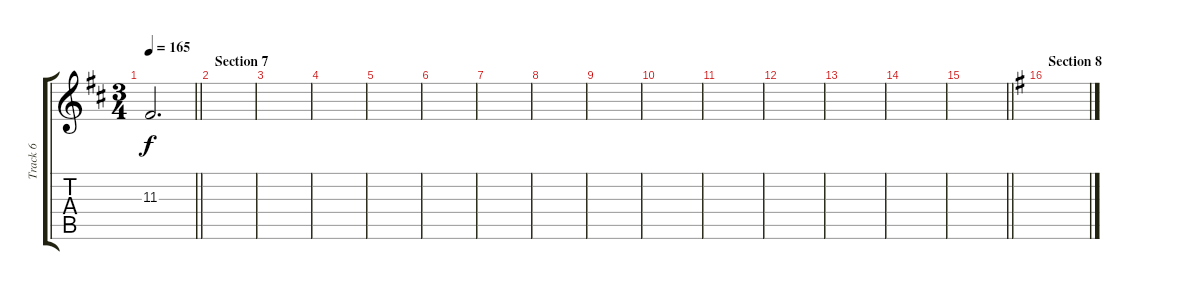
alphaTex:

\track ("Track 6" "Track 6") {instrument pad8sweep}
\staff {score tabs}
\tuning (E4 B3 G3 D3 A2 E2) {hide}
\ts (3 4)
\tempo 165
\clef g2
\barLineRight lightlight
\ks d
11.3.2{d dy f} |
\section ("" "Section 7")
|
|
|
|
|
|
|
|
|
|
|
|
|
\barLineRight lightlight
|
\section ("" "Section 8")
\ks g
